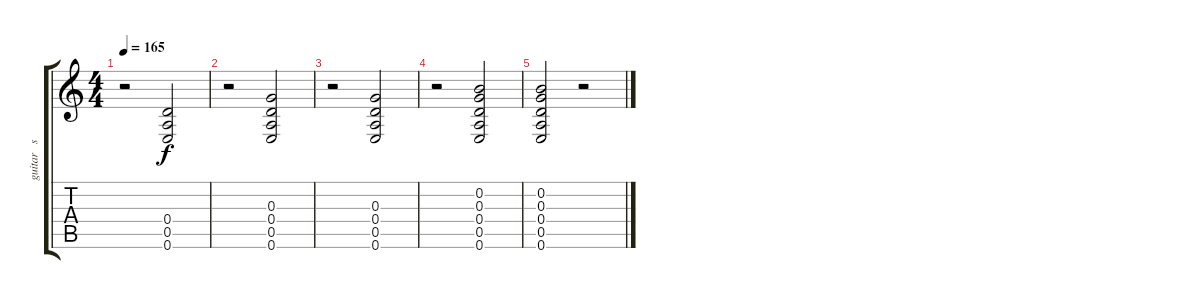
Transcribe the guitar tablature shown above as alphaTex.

\track ("guitar   solo   two" "guitar   s") {instrument overdrivenguitar}
\staff {score tabs}
\tuning (E4 B3 G3 D3 A2 E2) {hide}
\ts (4 4)
\tempo 165
\clef g2
\ks c
r.2{dy f} (0.4 0.5 0.6).2{volume 16} |
r.2 (0.3 0.4 0.5 0.6).2 |
r.2 (0.3 0.4 0.5 0.6).2 |
r.2 (0.2 0.3 0.4 0.5 0.6).2 |
(0.2 0.3 0.4 0.5 0.6).2 r.2
